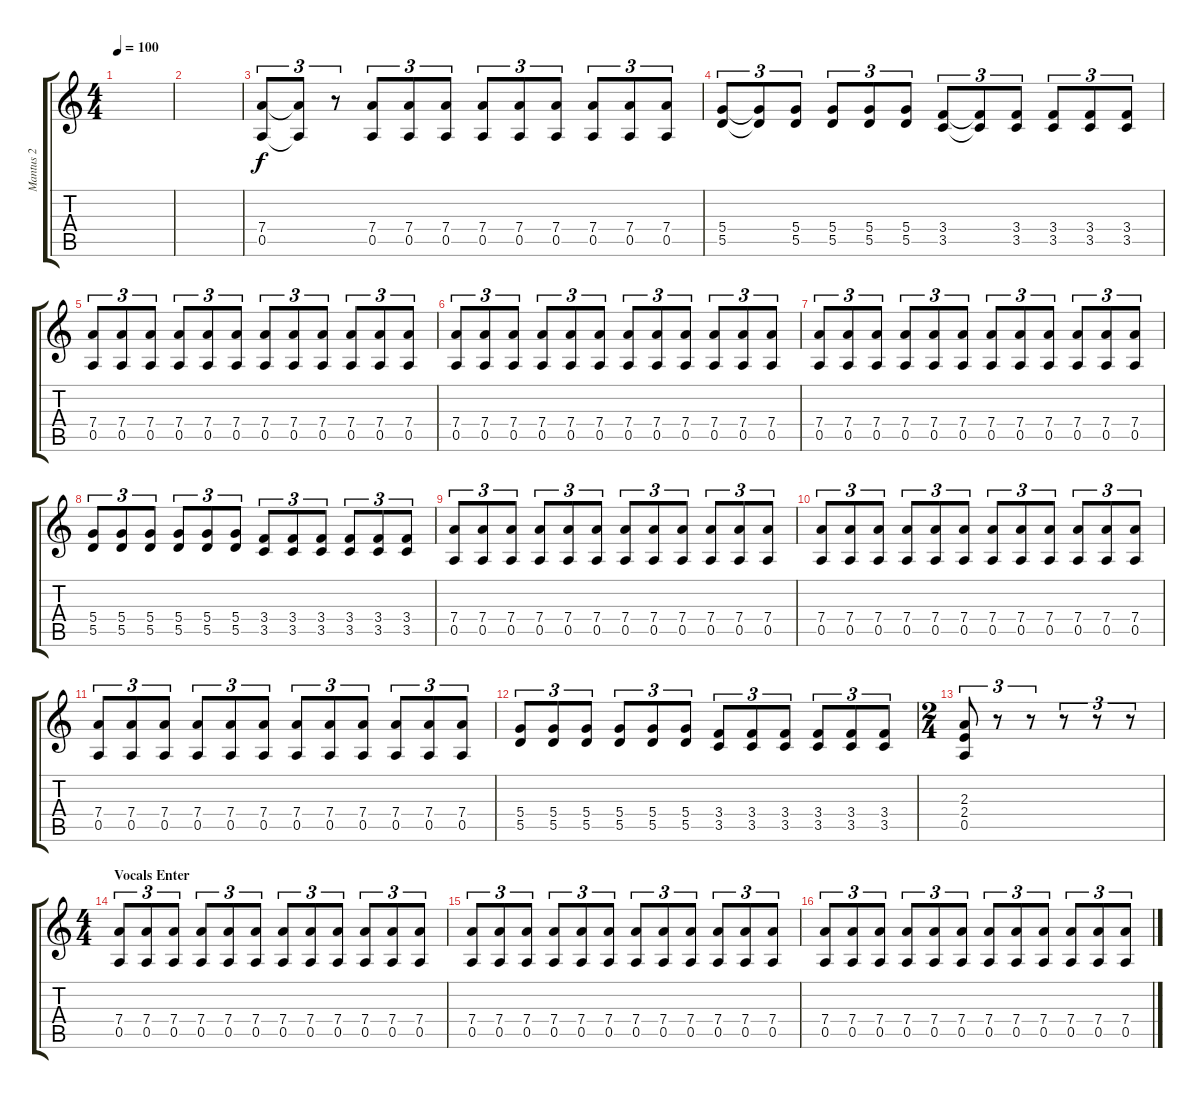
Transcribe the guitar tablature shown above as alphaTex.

\track ("Mantus 2" "Mantus 2") {instrument distortionguitar}
\staff {score tabs}
\tuning (E4 B3 G3 D3 A2 E2) {hide}
\ts (4 4)
\tempo 100
\clef g2
\ks c
|
|
(7.4 0.5).8{tu (3 2)} (7.4{t} 0.5{t}).8{tu (3 2)} r.8{tu (3 2)} (7.4 0.5).8{tu (3 2)} (7.4 0.5).8{tu (3 2)} (7.4 0.5).8{tu (3 2)} (7.4 0.5).8{tu (3 2)} (7.4 0.5).8{tu (3 2)} (7.4 0.5).8{tu (3 2)} (7.4 0.5).8{tu (3 2)} (7.4 0.5).8{tu (3 2)} (7.4 0.5).8{tu (3 2)} |
(5.4 5.5).8{tu (3 2) volume 11 balance 13} (5.4{t} 5.5{t}).8{tu (3 2)} (5.4 5.5).8{tu (3 2)} (5.4 5.5).8{tu (3 2)} (5.4 5.5).8{tu (3 2)} (5.4 5.5).8{tu (3 2)} (3.4 3.5).8{tu (3 2)} (3.4{t} 3.5{t}).8{tu (3 2)} (3.4 3.5).8{tu (3 2)} (3.4 3.5).8{tu (3 2)} (3.4 3.5).8{tu (3 2)} (3.4 3.5).8{tu (3 2)} |
(7.4 0.5).8{tu (3 2)} (7.4 0.5).8{tu (3 2)} (7.4 0.5).8{tu (3 2)} (7.4 0.5).8{tu (3 2)} (7.4 0.5).8{tu (3 2)} (7.4 0.5).8{tu (3 2)} (7.4 0.5).8{tu (3 2)} (7.4 0.5).8{tu (3 2)} (7.4 0.5).8{tu (3 2)} (7.4 0.5).8{tu (3 2)} (7.4 0.5).8{tu (3 2)} (7.4 0.5).8{tu (3 2)} |
(7.4 0.5).8{tu (3 2)} (7.4 0.5).8{tu (3 2)} (7.4 0.5).8{tu (3 2)} (7.4 0.5).8{tu (3 2)} (7.4 0.5).8{tu (3 2)} (7.4 0.5).8{tu (3 2)} (7.4 0.5).8{tu (3 2)} (7.4 0.5).8{tu (3 2)} (7.4 0.5).8{tu (3 2)} (7.4 0.5).8{tu (3 2)} (7.4 0.5).8{tu (3 2)} (7.4 0.5).8{tu (3 2)} |
(7.4 0.5).8{tu (3 2)} (7.4 0.5).8{tu (3 2)} (7.4 0.5).8{tu (3 2)} (7.4 0.5).8{tu (3 2)} (7.4 0.5).8{tu (3 2)} (7.4 0.5).8{tu (3 2)} (7.4 0.5).8{tu (3 2)} (7.4 0.5).8{tu (3 2)} (7.4 0.5).8{tu (3 2)} (7.4 0.5).8{tu (3 2)} (7.4 0.5).8{tu (3 2)} (7.4 0.5).8{tu (3 2)} |
(5.4 5.5).8{tu (3 2)} (5.4 5.5).8{tu (3 2)} (5.4 5.5).8{tu (3 2)} (5.4 5.5).8{tu (3 2)} (5.4 5.5).8{tu (3 2)} (5.4 5.5).8{tu (3 2)} (3.4 3.5).8{tu (3 2)} (3.4 3.5).8{tu (3 2)} (3.4 3.5).8{tu (3 2)} (3.4 3.5).8{tu (3 2)} (3.4 3.5).8{tu (3 2)} (3.4 3.5).8{tu (3 2)} |
(7.4 0.5).8{tu (3 2)} (7.4 0.5).8{tu (3 2)} (7.4 0.5).8{tu (3 2)} (7.4 0.5).8{tu (3 2)} (7.4 0.5).8{tu (3 2)} (7.4 0.5).8{tu (3 2)} (7.4 0.5).8{tu (3 2)} (7.4 0.5).8{tu (3 2)} (7.4 0.5).8{tu (3 2)} (7.4 0.5).8{tu (3 2)} (7.4 0.5).8{tu (3 2)} (7.4 0.5).8{tu (3 2)} |
(7.4 0.5).8{tu (3 2)} (7.4 0.5).8{tu (3 2)} (7.4 0.5).8{tu (3 2)} (7.4 0.5).8{tu (3 2)} (7.4 0.5).8{tu (3 2)} (7.4 0.5).8{tu (3 2)} (7.4 0.5).8{tu (3 2)} (7.4 0.5).8{tu (3 2)} (7.4 0.5).8{tu (3 2)} (7.4 0.5).8{tu (3 2)} (7.4 0.5).8{tu (3 2)} (7.4 0.5).8{tu (3 2)} |
(7.4 0.5).8{tu (3 2)} (7.4 0.5).8{tu (3 2)} (7.4 0.5).8{tu (3 2)} (7.4 0.5).8{tu (3 2)} (7.4 0.5).8{tu (3 2)} (7.4 0.5).8{tu (3 2)} (7.4 0.5).8{tu (3 2)} (7.4 0.5).8{tu (3 2)} (7.4 0.5).8{tu (3 2)} (7.4 0.5).8{tu (3 2)} (7.4 0.5).8{tu (3 2)} (7.4 0.5).8{tu (3 2)} |
(5.4 5.5).8{tu (3 2)} (5.4 5.5).8{tu (3 2)} (5.4 5.5).8{tu (3 2)} (5.4 5.5).8{tu (3 2)} (5.4 5.5).8{tu (3 2)} (5.4 5.5).8{tu (3 2)} (3.4 3.5).8{tu (3 2)} (3.4 3.5).8{tu (3 2)} (3.4 3.5).8{tu (3 2)} (3.4 3.5).8{tu (3 2)} (3.4 3.5).8{tu (3 2)} (3.4 3.5).8{tu (3 2)} |
\ts (2 4)
(2.3 2.4 0.5).8{tu (3 2)} r.8{tu (3 2)} r.8{tu (3 2)} r.8{tu (3 2)} r.8{tu (3 2)} r.8{tu (3 2)} |
\ts (4 4)
\section ("" "Vocals Enter")
(7.4 0.5).8{tu (3 2)} (7.4 0.5).8{tu (3 2)} (7.4 0.5).8{tu (3 2)} (7.4 0.5).8{tu (3 2)} (7.4 0.5).8{tu (3 2)} (7.4 0.5).8{tu (3 2)} (7.4 0.5).8{tu (3 2)} (7.4 0.5).8{tu (3 2)} (7.4 0.5).8{tu (3 2)} (7.4 0.5).8{tu (3 2)} (7.4 0.5).8{tu (3 2)} (7.4 0.5).8{tu (3 2)} |
(7.4 0.5).8{tu (3 2)} (7.4 0.5).8{tu (3 2)} (7.4 0.5).8{tu (3 2)} (7.4 0.5).8{tu (3 2)} (7.4 0.5).8{tu (3 2)} (7.4 0.5).8{tu (3 2)} (7.4 0.5).8{tu (3 2)} (7.4 0.5).8{tu (3 2)} (7.4 0.5).8{tu (3 2)} (7.4 0.5).8{tu (3 2)} (7.4 0.5).8{tu (3 2)} (7.4 0.5).8{tu (3 2)} |
(7.4 0.5).8{tu (3 2)} (7.4 0.5).8{tu (3 2)} (7.4 0.5).8{tu (3 2)} (7.4 0.5).8{tu (3 2)} (7.4 0.5).8{tu (3 2)} (7.4 0.5).8{tu (3 2)} (7.4 0.5).8{tu (3 2)} (7.4 0.5).8{tu (3 2)} (7.4 0.5).8{tu (3 2)} (7.4 0.5).8{tu (3 2)} (7.4 0.5).8{tu (3 2)} (7.4 0.5).8{tu (3 2)}
